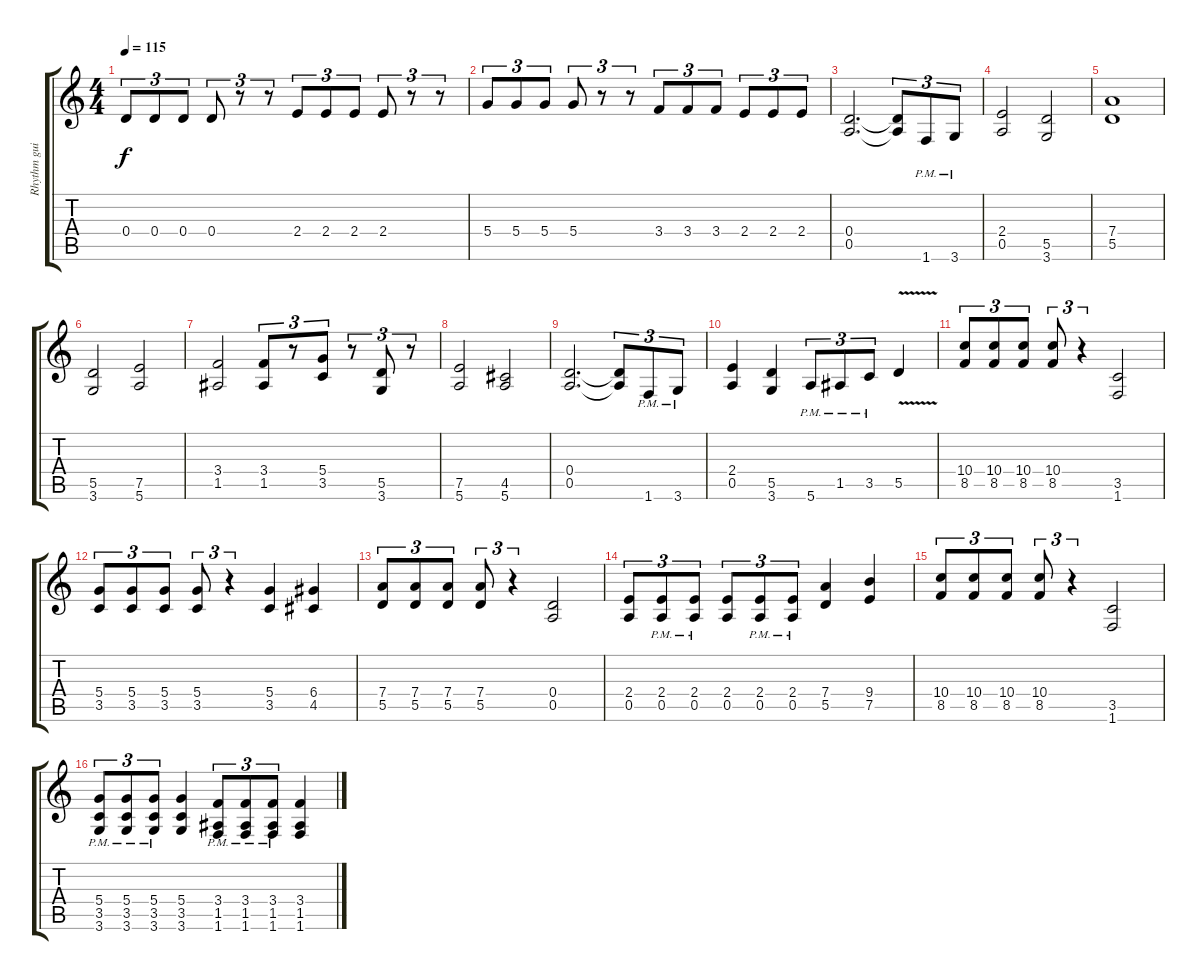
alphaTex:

\track ("Rhythm guitar 2" "Rhythm gui") {instrument distortionguitar}
\staff {score tabs}
\tuning (E4 B3 G3 D3 A2 E2) {hide}
\ts (4 4)
\tempo 115
\clef g2
\ks c
0.4.8{tu (3 2) dy f} 0.4.8{tu (3 2)} 0.4.8{tu (3 2)} 0.4.8{tu (3 2)} r.8{tu (3 2)} r.8{tu (3 2)} 2.4.8{tu (3 2)} 2.4.8{tu (3 2)} 2.4.8{tu (3 2)} 2.4.8{tu (3 2)} r.8{tu (3 2)} r.8{tu (3 2)} |
5.4.8{tu (3 2)} 5.4.8{tu (3 2)} 5.4.8{tu (3 2)} 5.4.8{tu (3 2)} r.8{tu (3 2)} r.8{tu (3 2)} 3.4.8{tu (3 2)} 3.4.8{tu (3 2)} 3.4.8{tu (3 2)} 2.4.8{tu (3 2)} 2.4.8{tu (3 2)} 2.4.8{tu (3 2)} |
(0.4 0.5).2{d instrument distortionguitar} (0.4{t} 0.5{t}).8{tu (3 2)} 1.6{pm}.8{tu (3 2)} 3.6{pm}.8{tu (3 2)} |
(2.4 0.5).2 (5.5 3.6).2 |
(7.4 5.5).1 |
(5.5 3.6).2 (7.5 5.6).2 |
(3.4 1.5).2 (3.4 1.5).8{tu (3 2)} r.8{tu (3 2)} (5.4 3.5).8{tu (3 2)} r.8{tu (3 2)} (5.5 3.6).8{tu (3 2)} r.8{tu (3 2)} |
(7.5 5.6).2 (4.5 5.6).2 |
(0.4 0.5).2{d} (0.4{t} 0.5{t}).8{tu (3 2)} 1.6{pm}.8{tu (3 2)} 3.6{pm}.8{tu (3 2)} |
(2.4 0.5).4 (5.5 3.6).4 5.6{pm}.8{tu (3 2)} 1.5{pm}.8{tu (3 2)} 3.5{pm}.8{tu (3 2)} 5.5{v}.4 |
(10.4 8.5).8{tu (3 2)} (10.4 8.5).8{tu (3 2)} (10.4 8.5).8{tu (3 2)} (10.4 8.5).8{tu (3 2)} r.4{tu (3 2)} (3.5 1.6).2 |
(5.4 3.5).8{tu (3 2)} (5.4 3.5).8{tu (3 2)} (5.4 3.5).8{tu (3 2)} (5.4 3.5).8{tu (3 2)} r.4{tu (3 2)} (5.4 3.5).4 (6.4 4.5).4 |
(7.4 5.5).8{tu (3 2)} (7.4 5.5).8{tu (3 2)} (7.4 5.5).8{tu (3 2)} (7.4 5.5).8{tu (3 2)} r.4{tu (3 2)} (0.4 0.5).2 |
(2.4 0.5).8{tu (3 2)} (2.4{pm} 0.5{pm}).8{tu (3 2)} (2.4{pm} 0.5{pm}).8{tu (3 2)} (2.4 0.5).8{tu (3 2)} (2.4{pm} 0.5{pm}).8{tu (3 2)} (2.4{pm} 0.5{pm}).8{tu (3 2)} (7.4 5.5).4 (9.4 7.5).4 |
(10.4 8.5).8{tu (3 2)} (10.4 8.5).8{tu (3 2)} (10.4 8.5).8{tu (3 2)} (10.4 8.5).8{tu (3 2)} r.4{tu (3 2)} (3.5 1.6).2 |
(5.4{pm} 3.5{pm} 3.6{pm}).8{tu (3 2)} (5.4{pm} 3.5{pm} 3.6{pm}).8{tu (3 2)} (5.4{pm} 3.5{pm} 3.6{pm}).8{tu (3 2)} (5.4 3.5 3.6).4 (3.4{pm} 1.5{pm} 1.6{pm}).8{tu (3 2)} (3.4{pm} 1.5{pm} 1.6{pm}).8{tu (3 2)} (3.4{pm} 1.5{pm} 1.6{pm}).8{tu (3 2)} (3.4 1.5 1.6).4
